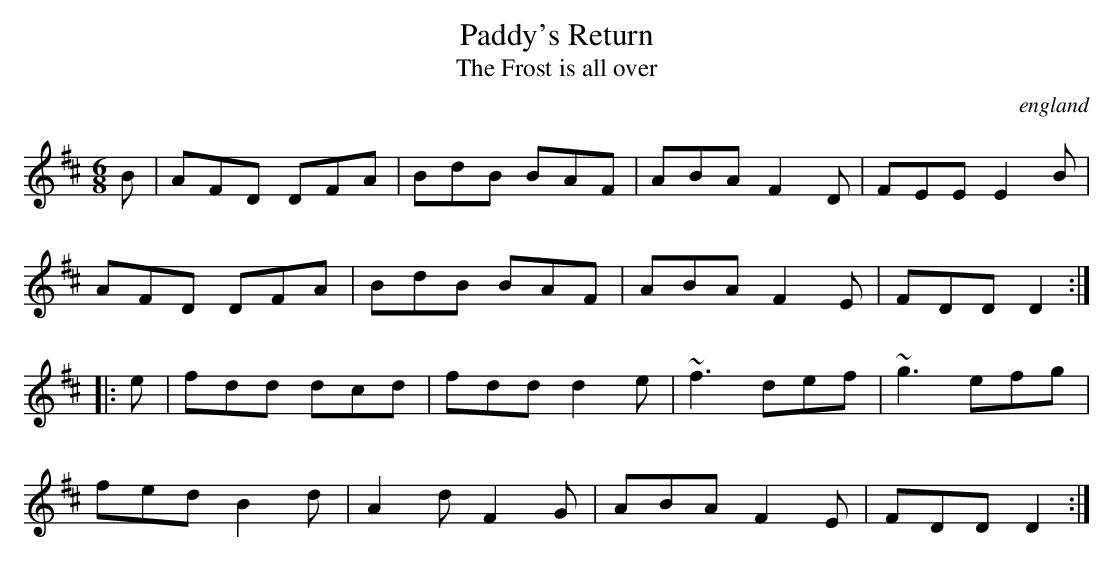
X:1
T:Paddy's Return
T:Frost is all over, The
O:england
M:6/8
L:1/8
K:D
B|AFD DFA|BdB BAF|ABA F2D|FEE E2B|
AFD DFA|BdB BAF|ABA F2E|FDD D2:|
|:e|fdd dcd|fdd d2e|~f3 def|~g3 efg|
fed B2d|A2d F2G|ABA F2E|FDD D2:|
